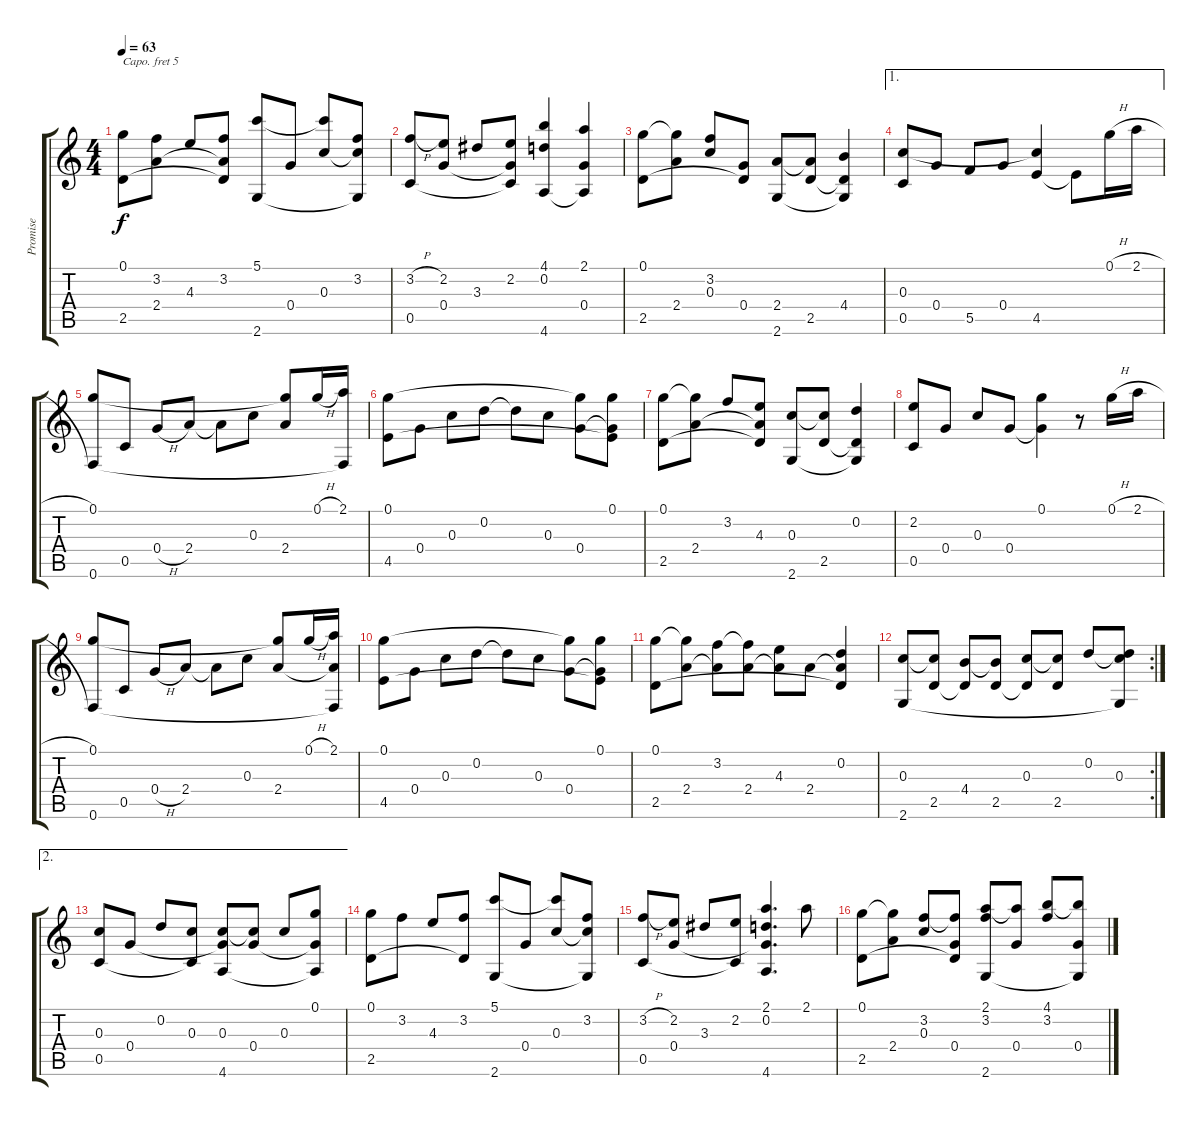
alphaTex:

\track ("Promise" "Promise") {instrument acousticguitarnylon}
\staff {score tabs}
\capo 5
\tuning (D4 A3 G3 D3 G2 C2) {hide}
\ts (4 4)
\tempo 63
\clef g2
\ks c
(0.1 2.5).8{dy f} (3.2 2.4).8 4.3.8 (3.2 2.4{t} 2.5{t}).8 (5.1 2.6).8 0.4.8 (5.1{t} 0.3).8 (3.2 0.3{t} 2.6{t}).8 |
(3.2{h} 0.5).8 (2.2 0.4).8 3.3.8 (2.2 0.4{t} 0.5{t}).8 (4.1 0.2 4.6).4 (2.1 0.4 4.6{t}).4 |
(0.1 2.5).8 (0.1{t} 2.4).8 (3.2 0.3).8 (0.4 2.5{t}).8 (2.4 2.6).8 (2.4{t} 2.5).8 (4.4 2.5{t} 2.6{t}).4 |
\ae 1
(0.3 0.5).8 0.4.8 5.5.8 0.4.8 (0.3{t} 4.5).4 4.5{t}.8 0.1{h}.16 2.1{h}.16 |
(0.1 0.6).8 0.5.8 0.4{h}.8 2.4.8 2.4{t}.8 0.3.8 (0.1{t} 2.4).8 0.1{h}.16 (2.1 0.6{t}).16 |
(0.1 4.5).8 0.4.8 0.3.8 0.2.8 0.2{t}.8 0.3.8 (0.1{t} 0.4).8 (0.1 0.4{t} 4.5{t}).8 |
(0.1 2.5).8 (0.1{t} 2.4).8 3.2.8 (4.3 2.4{t} 2.5{t}).8 (0.3 2.6).8 (0.3{t} 2.5).8 (0.2 2.5{t} 2.6{t}).4 |
(2.2 0.5).8 0.4.8 0.3.8 0.4.8 (0.1 0.4{t}).4 r.8 0.1{h}.16 2.1{h}.16 |
(0.1 0.6).8 0.5.8 0.4{h}.8 2.4.8 2.4{t}.8 0.3.8 (0.1{t} 2.4).8 0.1{h}.16 (2.1 2.4{t} 0.6{t}).16 |
(0.1 4.5).8 0.4.8 0.3.8 0.2.8 0.2{t}.8 0.3.8 (0.1{t} 0.4).8 (0.1 0.4{t} 4.5{t}).8 |
(0.1 2.5).8 (0.1{t} 2.4).8 (3.2 2.4{t}).8 (3.2{t} 2.4).8 (4.3 2.4{t}).8 2.4.8 (0.2 2.4{t} 2.5{t}).4 |
\rc 2
(0.3 2.6).8 (0.3{t} 2.5).8 (4.4 2.5{t}).8 (4.4{t} 2.5).8 (0.3 2.5{t}).8 (0.3{t} 2.5).8 0.2.8 (0.2{t} 0.3 2.6{t}).8 |
\ae 2
(0.3 0.5).8 0.4.8 0.2.8 (0.3 0.5{t}).8 (0.3 0.4{t} 4.6).8 (0.3{t} 0.4).8 0.3.8 (0.1 0.4{t} 4.6{t}).8 |
(0.1 2.5).8 3.2.8 4.3.8 (3.2 2.5{t}).8 (5.1 2.6).8 0.4.8 (5.1{t} 0.3).8 (3.2 0.3{t} 2.6{t}).8 |
(3.2{h} 0.5).8 (2.2 0.4).8 3.3.8 (2.2 0.5{t}).8 (2.1 0.2 0.4{t} 4.6).4{d} 2.1.8 |
(0.1 2.5).8 (0.1{t} 2.4).8 (3.2 0.3).8 (3.2{t} 0.4 2.5{t}).8 (2.1 3.2 2.6).8 (2.1{t} 0.4).8 (4.1 3.2).8 (4.1{t} 0.4 2.6{t}).8
